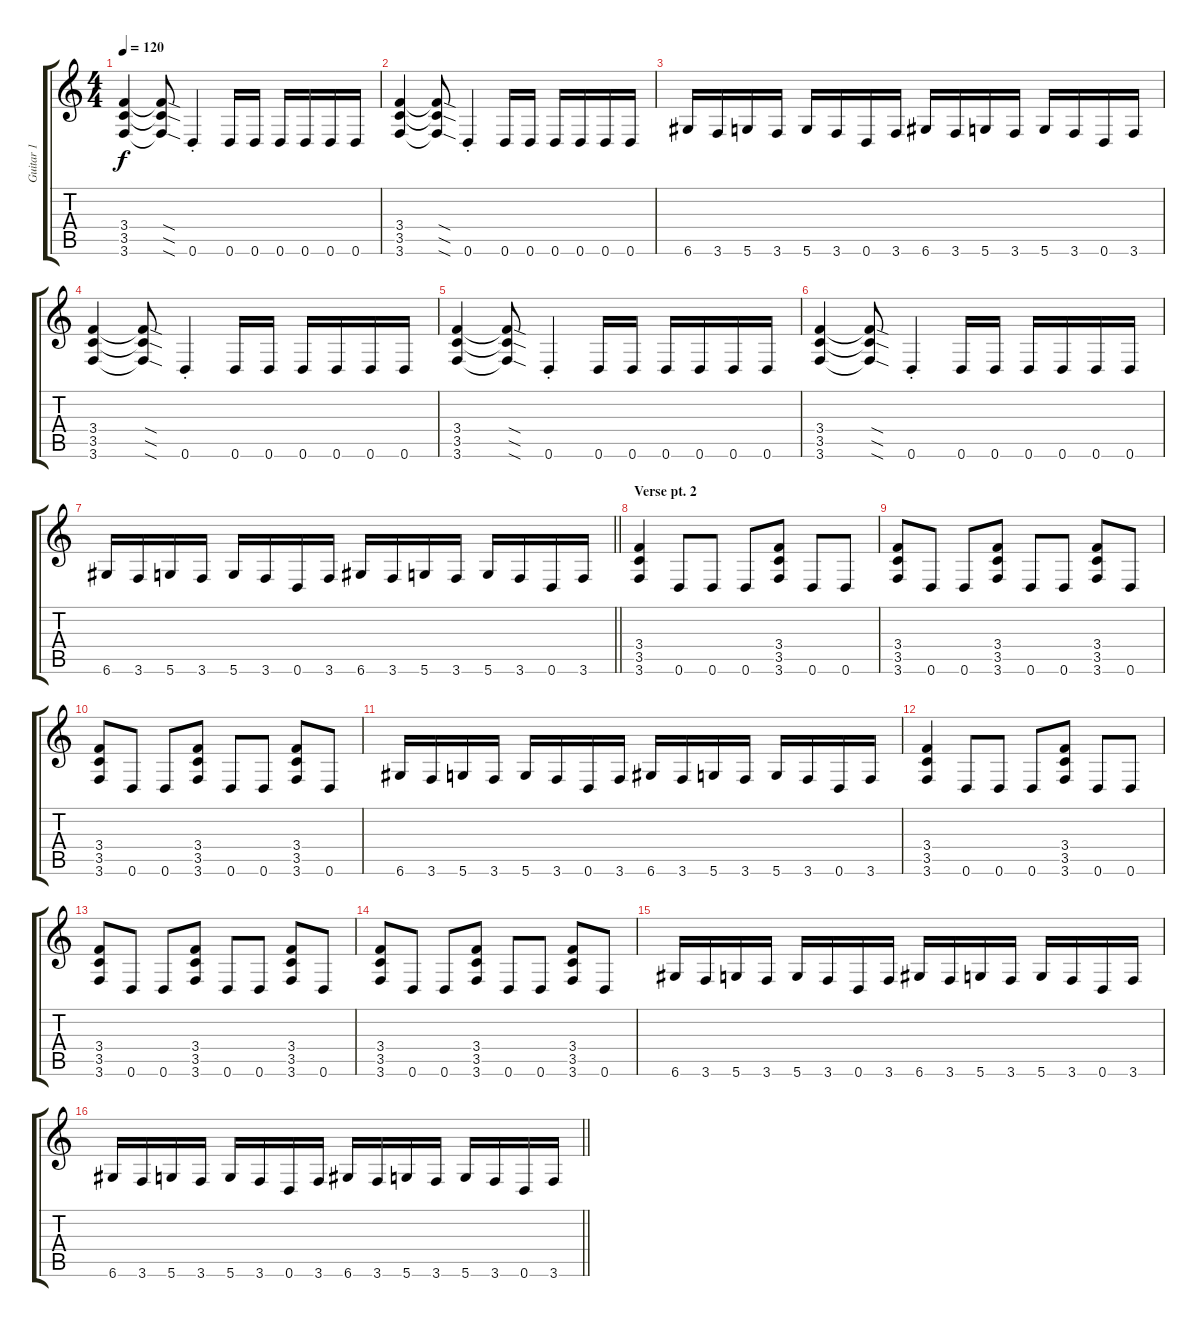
\track ("Guitar 1" "Guitar 1") {instrument distortionguitar}
\staff {score tabs}
\tuning (E4 B3 G3 D3 A2 D2) {hide}
\ts (4 4)
\tempo 120
\clef g2
\ks c
(3.4 3.5 3.6).4{dy f} (3.4{sod t} 3.5{sod t} 3.6{sod t}).8 0.6{st}.4 0.6.16 0.6.16 0.6.16 0.6.16 0.6.16 0.6.16 |
(3.4 3.5 3.6).4 (3.4{sod t} 3.5{sod t} 3.6{sod t}).8 0.6{st}.4 0.6.16 0.6.16 0.6.16 0.6.16 0.6.16 0.6.16 |
6.6.16 3.6.16 5.6.16 3.6.16 5.6.16 3.6.16 0.6.16 3.6.16 6.6.16 3.6.16 5.6.16 3.6.16 5.6.16 3.6.16 0.6.16 3.6.16 |
(3.4 3.5 3.6).4 (3.4{sod t} 3.5{sod t} 3.6{sod t}).8 0.6{st}.4 0.6.16 0.6.16 0.6.16 0.6.16 0.6.16 0.6.16 |
(3.4 3.5 3.6).4 (3.4{sod t} 3.5{sod t} 3.6{sod t}).8 0.6{st}.4 0.6.16 0.6.16 0.6.16 0.6.16 0.6.16 0.6.16 |
(3.4 3.5 3.6).4 (3.4{sod t} 3.5{sod t} 3.6{sod t}).8 0.6{st}.4 0.6.16 0.6.16 0.6.16 0.6.16 0.6.16 0.6.16 |
\barLineRight lightlight
6.6.16 3.6.16 5.6.16 3.6.16 5.6.16 3.6.16 0.6.16 3.6.16 6.6.16 3.6.16 5.6.16 3.6.16 5.6.16 3.6.16 0.6.16 3.6.16 |
\section ("" "Verse pt. 2")
(3.4 3.5 3.6).4 0.6.8 0.6.8 0.6.8 (3.4 3.5 3.6).8 0.6.8 0.6.8 |
(3.4 3.5 3.6).8 0.6.8 0.6.8 (3.4 3.5 3.6).8 0.6.8 0.6.8 (3.4 3.5 3.6).8 0.6.8 |
(3.4 3.5 3.6).8 0.6.8 0.6.8 (3.4 3.5 3.6).8 0.6.8 0.6.8 (3.4 3.5 3.6).8 0.6.8 |
6.6.16 3.6.16 5.6.16 3.6.16 5.6.16 3.6.16 0.6.16 3.6.16 6.6.16 3.6.16 5.6.16 3.6.16 5.6.16 3.6.16 0.6.16 3.6.16 |
(3.4 3.5 3.6).4 0.6.8 0.6.8 0.6.8 (3.4 3.5 3.6).8 0.6.8 0.6.8 |
(3.4 3.5 3.6).8 0.6.8 0.6.8 (3.4 3.5 3.6).8 0.6.8 0.6.8 (3.4 3.5 3.6).8 0.6.8 |
(3.4 3.5 3.6).8 0.6.8 0.6.8 (3.4 3.5 3.6).8 0.6.8 0.6.8 (3.4 3.5 3.6).8 0.6.8 |
6.6.16 3.6.16 5.6.16 3.6.16 5.6.16 3.6.16 0.6.16 3.6.16 6.6.16 3.6.16 5.6.16 3.6.16 5.6.16 3.6.16 0.6.16 3.6.16 |
\barLineRight lightlight
6.6.16 3.6.16 5.6.16 3.6.16 5.6.16 3.6.16 0.6.16 3.6.16 6.6.16 3.6.16 5.6.16 3.6.16 5.6.16 3.6.16 0.6.16 3.6.16
